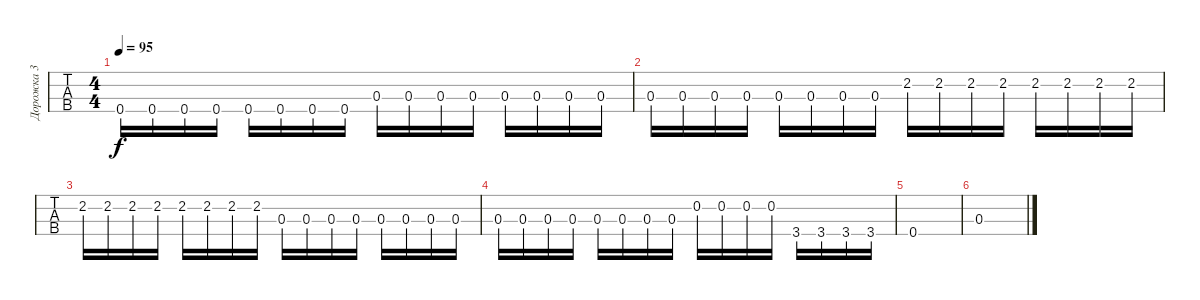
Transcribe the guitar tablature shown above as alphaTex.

\track ("Дорожка 3" "Дорожка 3") {instrument electricbassfinger}
\staff {tabs}
\tuning (G2 D2 A1 E1) {hide}
\ts (4 4)
\tempo 95
\clef f4
\ks c
0.4.16{dy f} 0.4.16 0.4.16 0.4.16 0.4.16 0.4.16 0.4.16 0.4.16 0.3.16 0.3.16 0.3.16 0.3.16 0.3.16 0.3.16 0.3.16 0.3.16 |
0.3.16 0.3.16 0.3.16 0.3.16 0.3.16 0.3.16 0.3.16 0.3.16 2.2.16 2.2.16 2.2.16 2.2.16 2.2.16 2.2.16 2.2.16 2.2.16 |
2.2.16 2.2.16 2.2.16 2.2.16 2.2.16 2.2.16 2.2.16 2.2.16 0.3.16 0.3.16 0.3.16 0.3.16 0.3.16 0.3.16 0.3.16 0.3.16 |
0.3.16 0.3.16 0.3.16 0.3.16 0.3.16 0.3.16 0.3.16 0.3.16 0.2.16 0.2.16 0.2.16 0.2.16 3.4.16 3.4.16 3.4.16 3.4.16 |
0.4.1 |
0.3.1
